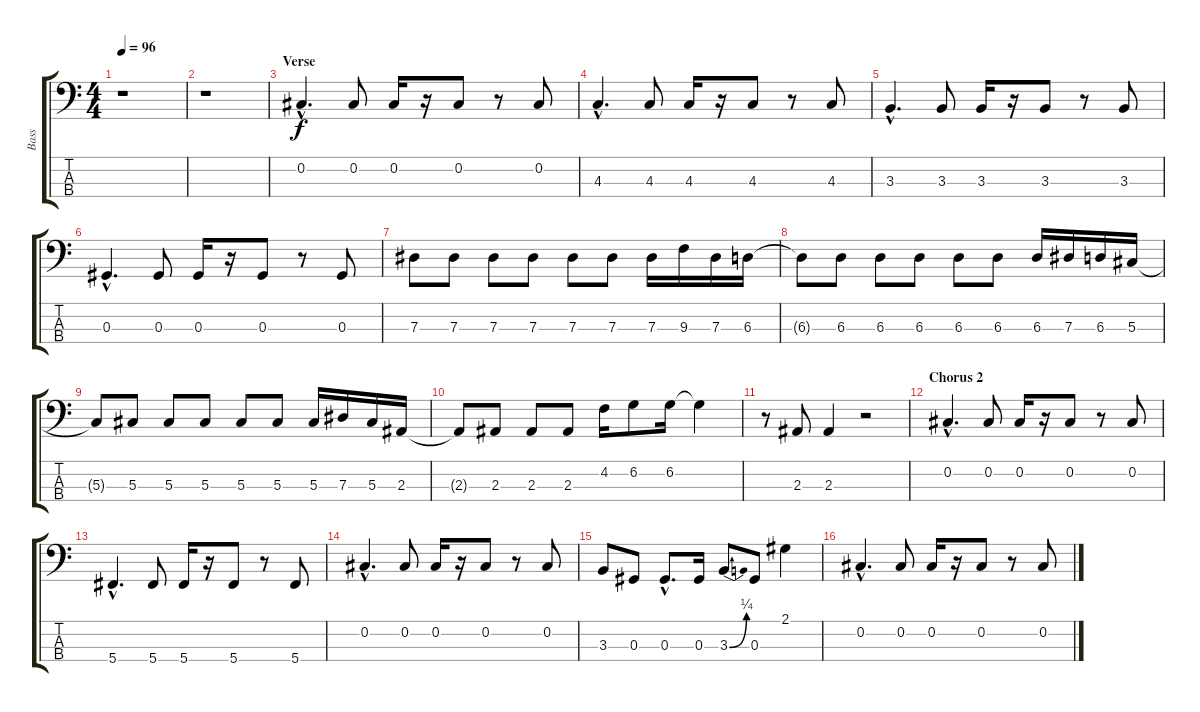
\track ("Bass" "Bass") {instrument electricbassfinger}
\staff {score tabs}
\tuning (Gb2 Db2 Ab1 Db1) {hide}
\ts (4 4)
\tempo 96
\clef f4
\ks c
r.1{dy f} |
r.1 |
\section ("" "Verse")
0.2{hac}.4{d} 0.2.8 0.2.16 r.16 0.2.8 r.8 0.2.8 |
4.3{hac}.4{d} 4.3.8 4.3.16 r.16 4.3.8 r.8 4.3.8 |
3.3{hac}.4{d} 3.3.8 3.3.16 r.16 3.3.8 r.8 3.3.8 |
0.3{hac}.4{d} 0.3.8 0.3.16 r.16 0.3.8 r.8 0.3.8 |
7.3.8 7.3.8 7.3.8 7.3.8 7.3.8 7.3.8 7.3.16 9.3.16 7.3.16 6.3.16 |
6.3{t}.8 6.3.8 6.3.8 6.3.8 6.3.8 6.3.8 6.3.16 7.3.16 6.3.16 5.3.16 |
5.3{t}.8 5.3.8 5.3.8 5.3.8 5.3.8 5.3.8 5.3.16 7.3.16 5.3.16 2.3.16 |
2.3{t}.8 2.3.8 2.3.8 2.3.8 4.2.16 6.2.8 6.2.16 6.2{t}.4 |
r.8 2.3.8 2.3.4 r.2 |
\section ("" "Chorus 2")
0.2{hac}.4{d} 0.2.8 0.2.16 r.16 0.2.8 r.8 0.2.8 |
5.4{hac}.4{d} 5.4.8 5.4.16 r.16 5.4.8 r.8 5.4.8 |
0.2{hac}.4{d} 0.2.8 0.2.16 r.16 0.2.8 r.8 0.2.8 |
3.3.8 0.3.8 0.3{hac}.8{d} 0.3.16 3.3{be (bend 0 0 60 1)}.8 0.3.8 2.1.4 |
0.2{hac}.4{d} 0.2.8 0.2.16 r.16 0.2.8 r.8 0.2.8
